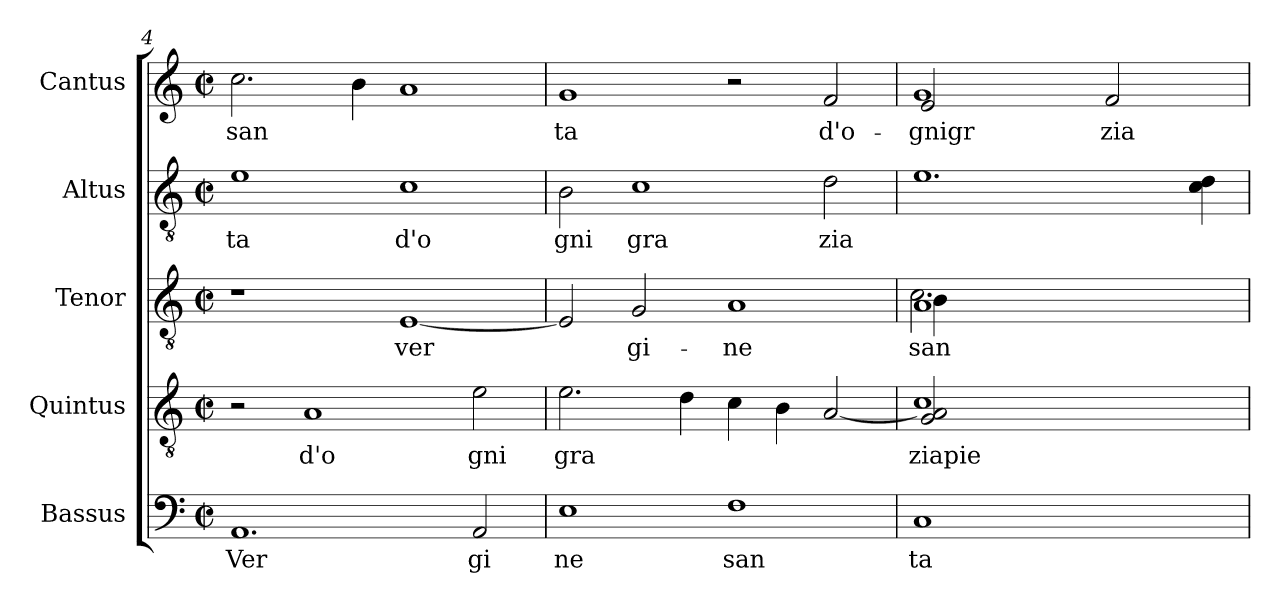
**kern	**text	**kern	**text	**kern	**text	**kern	**text	**kern	**text
*part5	*part5	*part4	*part4	*part3	*part3	*part2	*part2	*part1	*part1
*staff5	*staff5	*staff4	*staff4	*staff3	*staff3	*staff2	*staff2	*staff1	*staff1
*I"Bassus	*	*I"Quintus	*	*I"Tenor	*	*I"Altus	*	*I"Cantus	*
*clefF4	*	*clefGv2	*	*clefGv2	*	*clefGv2	*	*clefG2	*
*k[]	*	*k[]	*	*k[]	*	*k[]	*	*k[]	*
*C:	*	*C:	*	*C:	*	*C:	*	*C:	*
*M2/2	*	*M2/2	*	*M2/2	*	*M2/2	*	*M2/2	*
*met(c|)	*	*met(c|)	*	*met(c|)	*	*met(c|)	*	*met(c|)	*
=4	=4	=4	=4	=4	=4	=4	=4	=4	=4
!	!LO:LY:b:cj	!	!	!	!	!	!LO:LY:b:cj	!	!LO:LY:b
1.AA	Ver	2r	.	1r	.	1e	ta	2.cc\	san-
!	!	!	!LO:LY:b	!	!	!	!	!	!
.	.	1A	d'o	.	.	.	.	.	.
!	!	!	!	!	!	!	!	!	!LO:LY:b
.	.	.	.	.	.	.	.	4b\	--
!	!	!	!	!	!LO:LY:b	!	!LO:LY:b:cj	!	!LO:LY:b
.	.	.	.	[<1E	ver-	1c	d'o	1a	--
!	!LO:LY:b:cj	!	!LO:LY:b	!	!	!	!	!	!
2AA/	gi	2e\	gni	.	.	.	.	.	.
=5	=5	=5	=5	=5	=5	=5	=5	=5	=5
!	!LO:LY:b:cj	!	!LO:LY:b	!	!LO:LY:b	!	!LO:LY:b:cj	!	!LO:LY:b
1E	ne	2.e\	gra	2E/]	--	2B\	gni	1g	-ta
!	!	!	!	!	!LO:LY:b	!	!LO:LY:b:cj	!	!
.	.	.	.	2G/	-gi-	1c	gra	.	.
!	!	!	!LO:LY:b	!	!	!	!	!	!
.	.	4d\	.	.	.	.	.	.	.
!	!LO:LY:b:cj	!	!LO:LY:b	!	!LO:LY:b	!	!	!	!
1F	san	4c\	.	1A	-ne	.	.	2r	.
!	!	!	!LO:LY:b	!	!	!	!	!	!
.	.	4B\	.	.	.	.	.	.	.
!	!	!	!LO:LY:b	!	!	!	!LO:LY:b:cj	!	!LO:LY:b
.	.	[<2A/	.	.	.	2d\	zia	2f/	d'o-
=6	=6	=6	=6	=6	=6	=6	=6	=6	=6
!	!LO:LY:b:cj	!	!LO:LY:b	!	!LO:LY:b	!	!	!	!LO:LY:b
*	*	*^	*	*^	*	*	*	*^	*
*	*	*	*	*	*	*^	*	*	*	*	*	*
1C	ta	1c	2A/] 2G/	ziapie	1A	2.c\	4B\	san-	1.e	.	1g	2e/	-gnigr
.	.	.	.	.	.	.	2.ryy	.	.	.	.	.	.
.	.	.	2.ryy	.	.	.	.	.	.	.	.	4ryy	.
.	.	.	.	.	.	2.ryy	.	.	.	.	.	1ryy	.
!	!	!	!	!	!	!	!	!	!	!	!	!	!LO:LY:b
2.ryy	.	2.ryy	.	.	2.ryy	.	2.ryy	.	.	.	2f/	.	zia
.	.	.	2ryy	.	.	.	.	.	.	.	.	.	.
!	!	!	!	!	!	!	!	!	!	!LO:LY:b:cj	!	!	!
.	.	.	.	.	.	4ryy	.	.	4d\ 4c\	.	4ryy	.	.
*	*	*v	*v	*	*	*	*	*	*	*	*v	*v	*
*	*	*	*	*v	*v	*v	*	*	*	*	*
=	=	=	=	=	=	=	=	=	=
*-	*-	*-	*-	*-	*-	*-	*-	*-	*-
